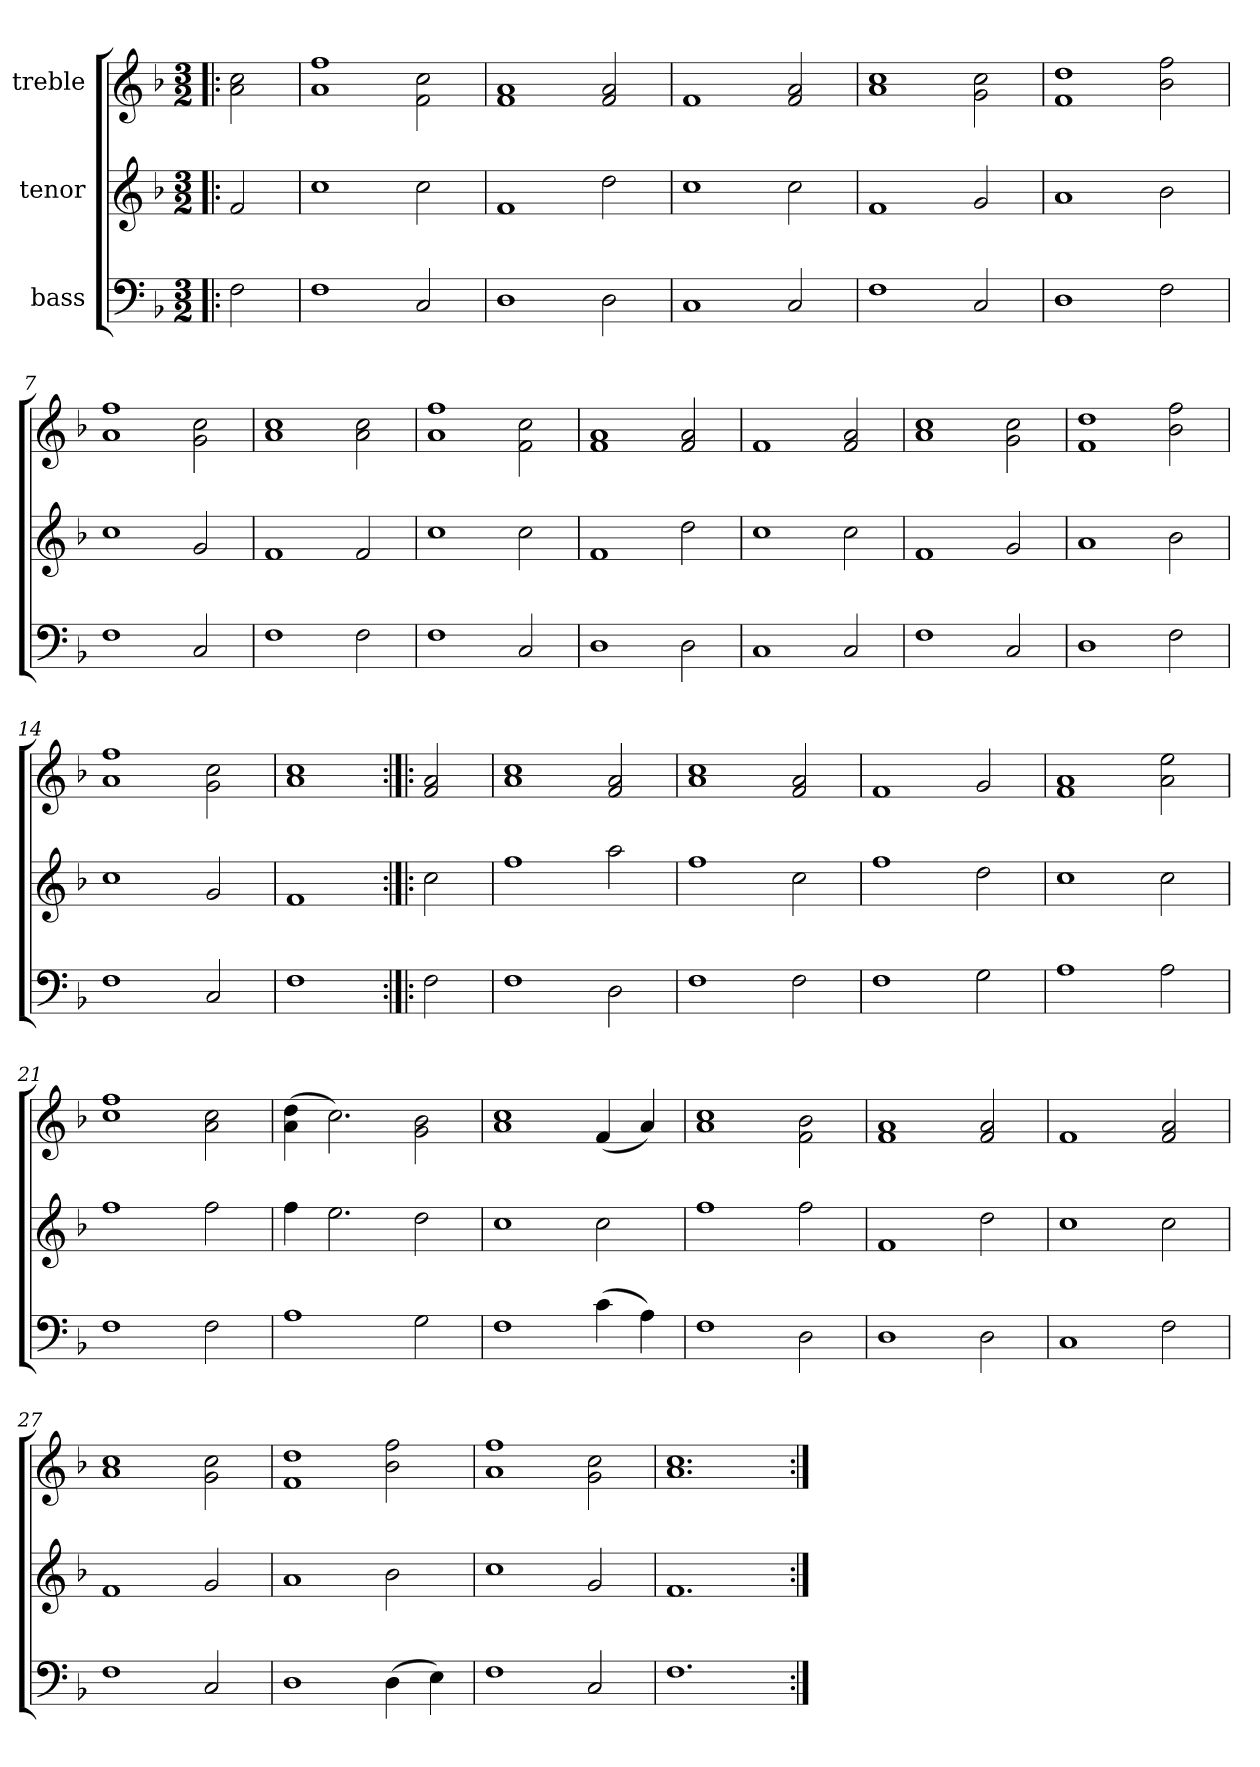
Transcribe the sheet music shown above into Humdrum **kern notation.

**kern	**kern	**kern
*part3	*part2	*part1
*staff3	*staff2	*staff1
*I"bass	*I"tenor	*I"treble
!!LO:PB:g=z
*stria5	*stria5	*stria5
*clefF4	*clefG2	*clefG2
*k[b-]	*k[b-]	*k[b-]
*F:	*F:	*F:
*M3/2	*M3/2	*M3/2
=1!|:	=1!|:	=1!|:
2F\	2f/	2cc\ 2a\
=2	=2	=2
1F	1cc	1ff 1a
2C/	2cc\	2cc\ 2f\
=3	=3	=3
1D	1f	1a 1f
2D\	2dd\	2a/ 2f/
=4	=4	=4
1C	1cc	1f
2C/	2cc\	2a/ 2f/
=5	=5	=5
1F	1f	1cc 1a
2C/	2g/	2cc\ 2g\
=6	=6	=6
1D	1a	1dd 1f
2F\	2b-\	2ff\ 2b-\
=7	=7	=7
1F	1cc	1ff 1a
2C/	2g/	2cc\ 2g\
=8	=8	=8
1F	1f	1cc 1a
2F\	2f/	2cc\ 2a\
=9	=9	=9
1F	1cc	1ff 1a
2C/	2cc\	2cc\ 2f\
=10	=10	=10
1D	1f	1a 1f
2D\	2dd\	2a/ 2f/
=11	=11	=11
1C	1cc	1f
2C/	2cc\	2a/ 2f/
=12	=12	=12
1F	1f	1cc 1a
2C/	2g/	2cc\ 2g\
!!LO:LB:g=z
=13	=13	=13
1D	1a	1dd 1f
2F\	2b-\	2ff\ 2b-\
=14	=14	=14
1F	1cc	1ff 1a
2C/	2g/	2cc\ 2g\
=15	=15	=15
1F	1f	1cc 1a
=16:|!|:	=16:|!|:	=16:|!|:
2F\	2cc\	2a/ 2f/
=17	=17	=17
1F	1ff	1cc 1a
2D\	2aa\	2a/ 2f/
=18	=18	=18
1F	1ff	1cc 1a
2F\	2cc\	2a/ 2f/
=19	=19	=19
1F	1ff	1f
2G\	2dd\	2g/
=20	=20	=20
1A	1cc	1a 1f
2A\	2cc\	2ee\ 2a\
=21	=21	=21
1F	1ff	1ff 1cc
2F\	2ff\	2cc\ 2a\
=22	=22	=22
1A	4ff\	(>4dd\ 4a\
.	2.ee\	2.cc\)
2G\	2dd\	2b-\ 2g\
=23	=23	=23
1F	1cc	1cc 1a
(>4c\	2cc\	(<4f/
4A\)	.	4a/)
=24	=24	=24
1F	1ff	1cc 1a
2D\	2ff\	2b-\ 2f\
=25	=25	=25
1D	1f	1a 1f
2D\	2dd\	2a/ 2f/
!!LO:LB:g=z
=26	=26	=26
1C	1cc	1f
2F\	2cc\	2a/ 2f/
=27	=27	=27
1F	1f	1cc 1a
2C/	2g/	2cc\ 2g\
=28	=28	=28
1D	1a	1dd 1f
(>4D\	2b-\	2ff\ 2b-\
4E\)	.	.
=29	=29	=29
1F	1cc	1ff 1a
2C/	2g/	2cc\ 2g\
=30	=30	=30
1.F	1.f	1.cc 1.a
=:|!	=:|!	=:|!
*-	*-	*-
